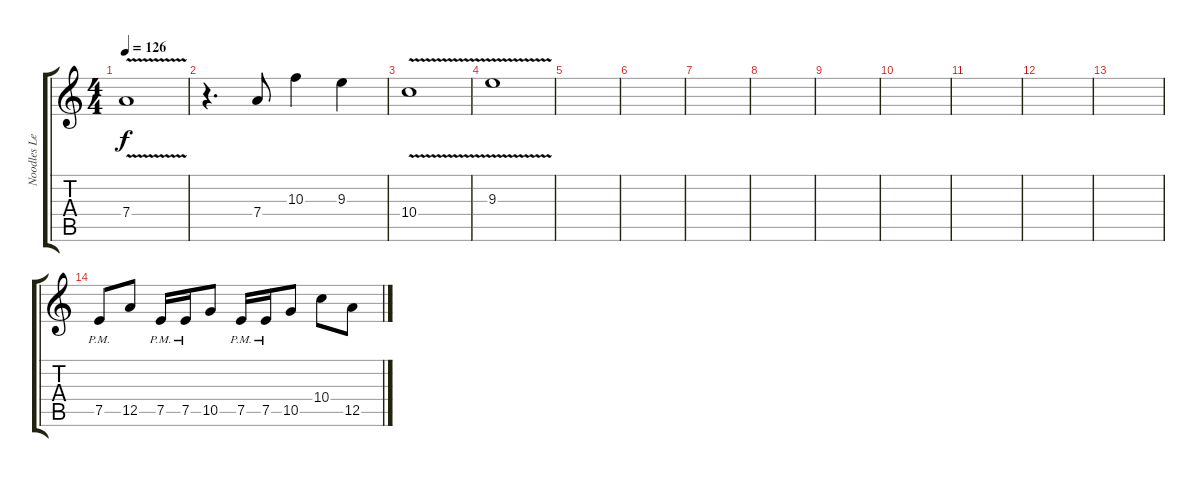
\track ("Noodles Lead" "Noodles Le") {instrument electricguitarclean}
\staff {score tabs}
\tuning (E4 B3 G3 D3 A2 E2) {hide}
\ts (4 4)
\tempo 126
\clef g2
\ks c
7.4{v}.1{dy f} |
r.4{d} 7.4.8 10.3.4 9.3.4 |
10.4{v}.1 |
9.3{v}.1 |
|
|
|
|
|
|
|
|
|
7.5{pm}.8{instrument distortionguitar} 12.5.8 7.5{pm}.16 7.5{pm}.16 10.5.8 7.5{pm}.16 7.5{pm}.16 10.5.8 10.4.8 12.5.8
